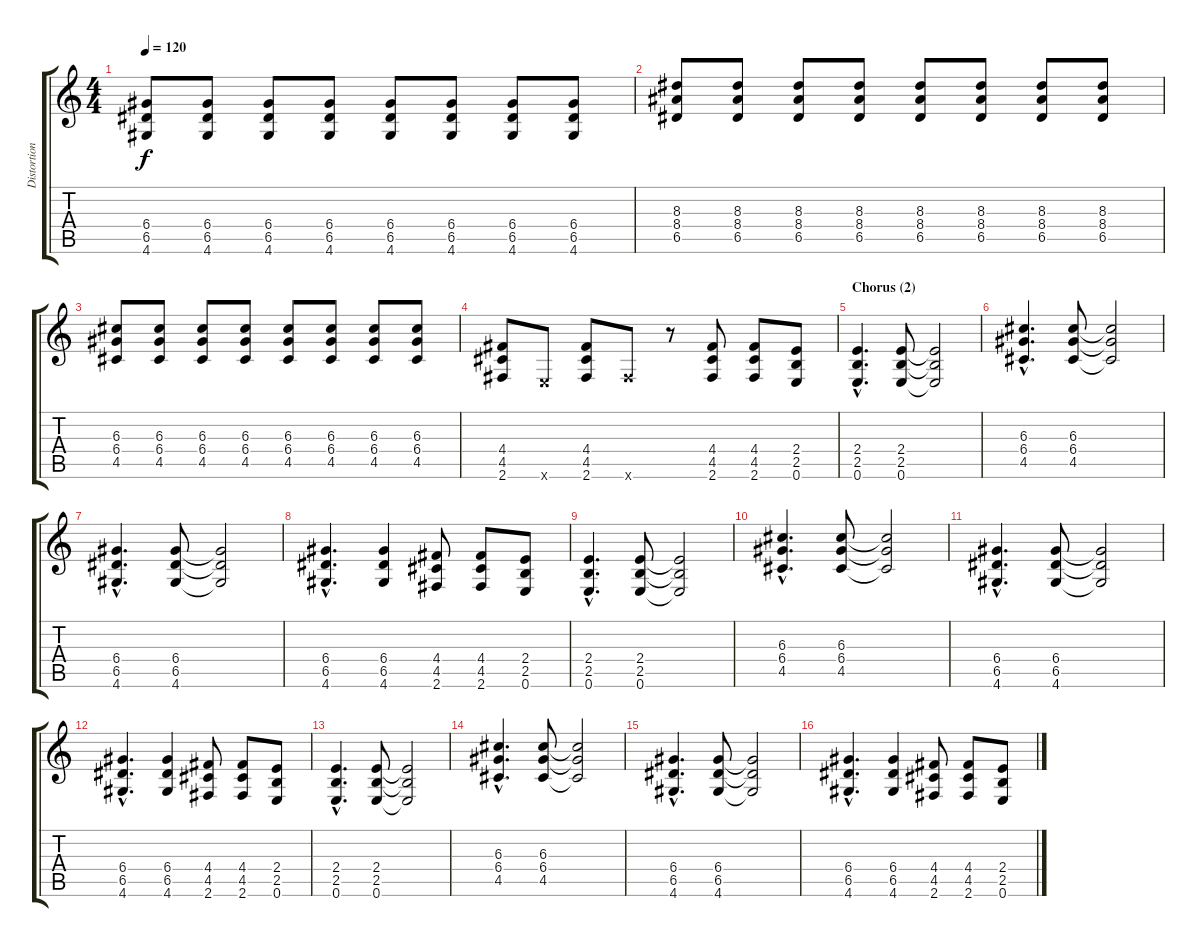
\track ("Distortion Guitar" "Distortion") {instrument distortionguitar}
\staff {score tabs}
\tuning (E4 B3 G3 D3 A2 E2) {hide}
\ts (4 4)
\tempo 120
\clef g2
\ks c
(6.4 6.5 4.6).8{dy f} (6.4 6.5 4.6).8 (6.4 6.5 4.6).8 (6.4 6.5 4.6).8 (6.4 6.5 4.6).8 (6.4 6.5 4.6).8 (6.4 6.5 4.6).8 (6.4 6.5 4.6).8 |
(8.3 8.4 6.5).8 (8.3 8.4 6.5).8 (8.3 8.4 6.5).8 (8.3 8.4 6.5).8 (8.3 8.4 6.5).8 (8.3 8.4 6.5).8 (8.3 8.4 6.5).8 (8.3 8.4 6.5).8 |
(6.3 6.4 4.5).8 (6.3 6.4 4.5).8 (6.3 6.4 4.5).8 (6.3 6.4 4.5).8 (6.3 6.4 4.5).8 (6.3 6.4 4.5).8 (6.3 6.4 4.5).8 (6.3 6.4 4.5).8 |
(4.4 4.5 2.6).8{volume 13} 0.6{x}.8 (4.4 4.5 2.6).8 2.6{x}.8 r.8 (4.4 4.5 2.6).8 (4.4 4.5 2.6).8 (2.4 2.5 0.6).8 |
\section ("" "Chorus (2)")
(2.4{hac} 2.5{hac} 0.6{hac}).4{d} (2.4 2.5 0.6).8 (2.4{t} 2.5{t} 0.6{t}).2 |
(6.3{hac} 6.4{hac} 4.5{hac}).4{d} (6.3 6.4 4.5).8 (6.3{t} 6.4{t} 4.5{t}).2 |
(6.4{hac} 6.5{hac} 4.6{hac}).4{d} (6.4 6.5 4.6).8 (6.4{t} 6.5{t} 4.6{t}).2 |
(6.4{hac} 6.5{hac} 4.6{hac}).4{d} (6.4 6.5 4.6).4 (4.4 4.5 2.6).8 (4.4 4.5 2.6).8 (2.4 2.5 0.6).8 |
(2.4{hac} 2.5{hac} 0.6{hac}).4{d} (2.4 2.5 0.6).8 (2.4{t} 2.5{t} 0.6{t}).2 |
(6.3{hac} 6.4{hac} 4.5{hac}).4{d} (6.3 6.4 4.5).8 (6.3{t} 6.4{t} 4.5{t}).2 |
(6.4{hac} 6.5{hac} 4.6{hac}).4{d} (6.4 6.5 4.6).8 (6.4{t} 6.5{t} 4.6{t}).2 |
(6.4{hac} 6.5{hac} 4.6{hac}).4{d} (6.4 6.5 4.6).4 (4.4 4.5 2.6).8 (4.4 4.5 2.6).8 (2.4 2.5 0.6).8 |
(2.4{hac} 2.5{hac} 0.6{hac}).4{d} (2.4 2.5 0.6).8 (2.4{t} 2.5{t} 0.6{t}).2 |
(6.3{hac} 6.4{hac} 4.5{hac}).4{d} (6.3 6.4 4.5).8 (6.3{t} 6.4{t} 4.5{t}).2 |
(6.4{hac} 6.5{hac} 4.6{hac}).4{d} (6.4 6.5 4.6).8 (6.4{t} 6.5{t} 4.6{t}).2 |
(6.4{hac} 6.5{hac} 4.6{hac}).4{d} (6.4 6.5 4.6).4 (4.4 4.5 2.6).8 (4.4 4.5 2.6).8 (2.4 2.5 0.6).8
